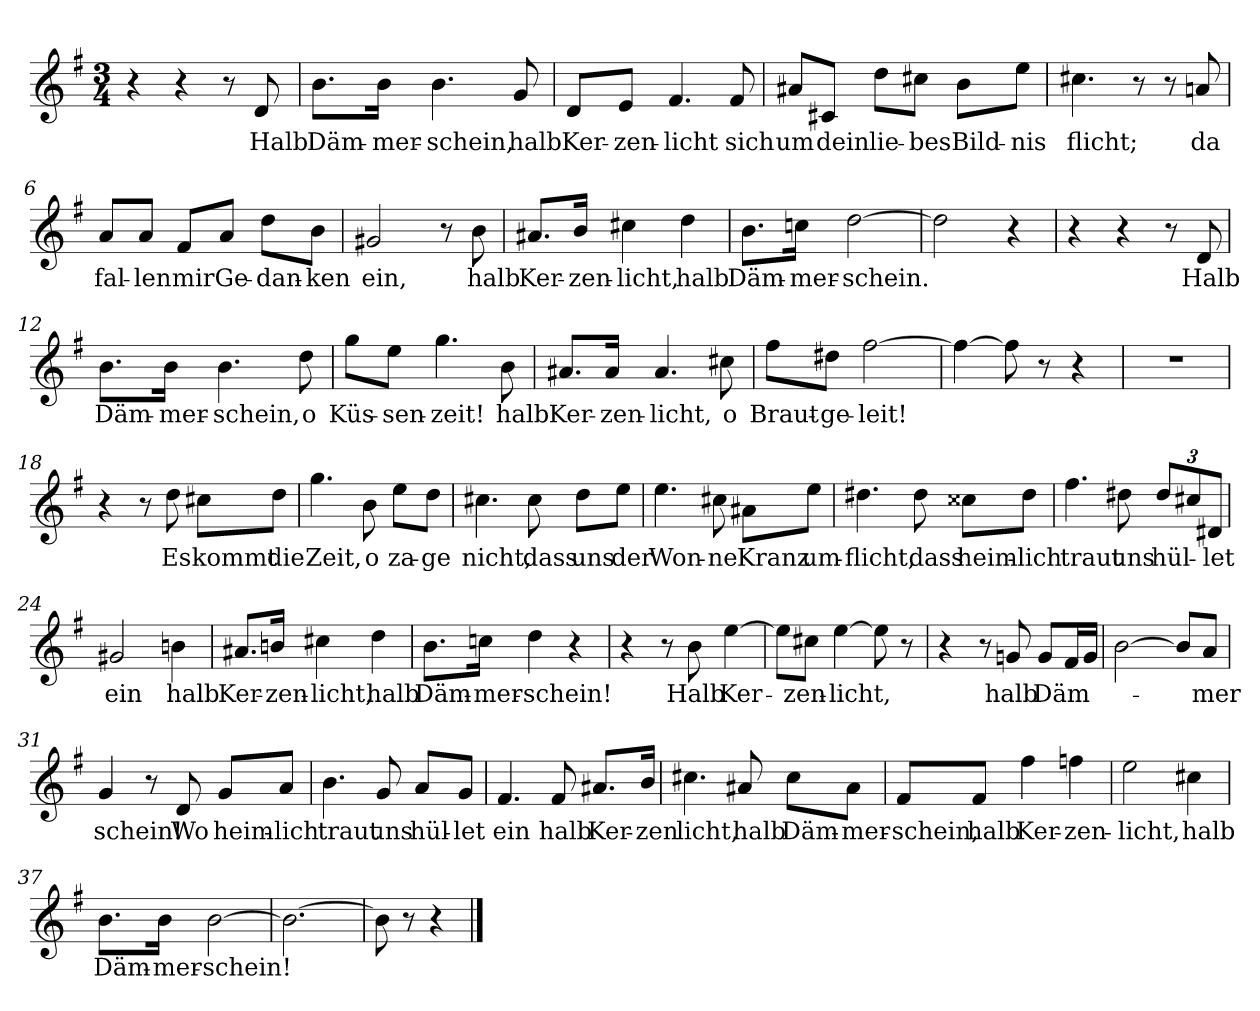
**kern	**text
*part1	*part1
*staff1	*staff1
*clefG2	*
*k[f#]	*
*M3/4	*
=1	=1
4r	.
4r	.
8r	.
!	!LO:LY:b
8d/	Halb
=2	=2
!	!LO:LY:b
8.b\L	Däm-
!	!LO:LY:b
16b\Jk	-mer-
!	!LO:LY:b
4.b\	-schein,
!	!LO:LY:b
8g/	halb
=3	=3
!	!LO:LY:b
8d/L	Ker-
!	!LO:LY:b
8e/J	-zen-
!	!LO:LY:b
4.f#/	-licht
!	!LO:LY:b
8f#/	sich
=4	=4
!	!LO:LY:b
8a#X/L	um
!	!LO:LY:b
8c#X/J	dein
!	!LO:LY:b
8dd\L	lie-
!	!LO:LY:b
8cc#X\J	-bes
!	!LO:LY:b
8b\L	Bild-
!	!LO:LY:b
8ee\J	-nis
=5	=5
!	!LO:LY:b
4.cc#X\	flicht;
8r	.
8r	.
!	!LO:LY:b
8an/	da
!!LO:LB:g=z
=6	=6
!	!LO:LY:b
8a/L	fal-
!	!LO:LY:b
8a/J	-len
!	!LO:LY:b
8f#/L	mir
!	!LO:LY:b
8a/J	Ge-
!	!LO:LY:b
8dd\L	-dan-
!	!LO:LY:b
8b\J	-ken
=7	=7
!	!LO:LY:b
2g#X/	ein,
8r	.
!	!LO:LY:b
8b\	halb
=8	=8
!	!LO:LY:b
8.a#X/L	Ker-
!	!LO:LY:b
16b/Jk	-zen-
!	!LO:LY:b
4cc#X\	-licht,
!	!LO:LY:b
4dd\	halb
=9	=9
!	!LO:LY:b
8.b\L	Däm-
!	!LO:LY:b
16ccn\Jk	-mer-
!	!LO:LY:b
[2dd\	-schein.
=10	=10
2dd\]	.
4r	.
=11	=11
4r	.
4r	.
8r	.
!	!LO:LY:b
8d/	Halb
=12	=12
!	!LO:LY:b
8.b\L	Däm-
!	!LO:LY:b
16b\Jk	-mer-
!	!LO:LY:b
4.b\	-schein,
!	!LO:LY:b
8dd\	o
!!LO:LB:g=z
=13	=13
!	!LO:LY:b
8gg\L	Küs-
!	!LO:LY:b
8ee\J	-sen-
!	!LO:LY:b
4.gg\	-zeit!
!	!LO:LY:b
8b\	halb
=14	=14
!	!LO:LY:b
8.a#X/L	Ker-
!	!LO:LY:b
16a#/Jk	-zen-
!	!LO:LY:b
4.a#/	-licht,
!	!LO:LY:b
8cc#X\	o
=15	=15
!	!LO:LY:b
8ff#\L	Braut-
!	!LO:LY:b
8dd#X\J	-ge-
!	!LO:LY:b
[2ff#\	-leit!
=16	=16
4ff#\_	.
8ff#\]	.
8r	.
4r	.
=17	=17
2.r	.
=18	=18
4r	.
8r	.
!	!LO:LY:b
8dd\	Es
!	!LO:LY:b
8cc#X\L	kommt
!	!LO:LY:b
8dd\J	die
=19	=19
!	!LO:LY:b
4.gg\	Zeit,
!	!LO:LY:b
8b\	o
!	!LO:LY:b
8ee\L	za-
!	!LO:LY:b
8dd\J	-ge
!!LO:LB:g=z
=20	=20
!	!LO:LY:b
4.cc#X\	nicht,
!	!LO:LY:b
8cc#\	dass
!	!LO:LY:b
8dd\L	uns
!	!LO:LY:b
8ee\J	der
=21	=21
!	!LO:LY:b
4.ee\	Won-
!	!LO:LY:b
8cc#X\	-ne
!	!LO:LY:b
8a#X\L	Kranz
!	!LO:LY:b
8ee\J	um-
=22	=22
!	!LO:LY:b
4.dd#X\	flicht,
!	!LO:LY:b
8dd#\	dass
!	!LO:LY:b
8cc##X\L	heim-
!	!LO:LY:b
8dd#\J	-lich
=23	=23
!	!LO:LY:b
4.ff#\	traut
!	!LO:LY:b
8dd#X\	uns
!	!LO:LY:b
12dd#/L	hül-
12cc#X/	.
!	!LO:LY:b
12d#X/J	-let
=24	=24
!	!LO:LY:b
2g#X/	ein
!	!LO:LY:b
4bn\	halb
=25	=25
!	!LO:LY:b
8.a#X/L	Ker-
!	!LO:LY:b
16bn/Jk	-zen-
!	!LO:LY:b
4cc#X\	-licht,
!	!LO:LY:b
4dd\	halb
!!LO:LB:g=z
=26	=26
!	!LO:LY:b
8.b\L	Däm-
!	!LO:LY:b
16ccn\Jk	-mer-
!	!LO:LY:b
4dd\	-schein!
4r	.
=27	=27
4r	.
8r	.
!	!LO:LY:b
8b\	Halb
!	!LO:LY:b
[4ee\	Ker-
=28	=28
8ee\L]	.
!	!LO:LY:b
8cc#X\J	-zen-
!	!LO:LY:b
[4ee\	-licht,
8ee\]	.
8r	.
=29	=29
4r	.
8r	.
!	!LO:LY:b
8gn/	halb
!	!LO:LY:b
8g/L	Däm-
16f#/L	.
16g/JJ	.
=30	=30
[2b\	.
8b/L]	.
!	!LO:LY:b
8a/J	-mer
=31	=31
!	!LO:LY:b
4g/	-schein!
8r	.
!	!LO:LY:b
8d/	Wo
!	!LO:LY:b
8g/L	heim-
!	!LO:LY:b
8a/J	-lich
=32	=32
!	!LO:LY:b
4.b\	traut
!	!LO:LY:b
8g/	uns
!	!LO:LY:b
8a/L	hül-
!	!LO:LY:b
8g/J	-let
!!LO:LB:g=z
=33	=33
!	!LO:LY:b
4.f#/	ein
!	!LO:LY:b
8f#/	halb
!	!LO:LY:b
8.a#X/L	Ker-
!	!LO:LY:b
16b/Jk	-zen
=34	=34
!	!LO:LY:b
4.cc#X\	-licht,
!	!LO:LY:b
8a#X/	halb
!	!LO:LY:b
8cc#\L	Däm-
!	!LO:LY:b
8a#\J	-mer-
=35	=35
!	!LO:LY:b
8f#/L	-schein,
!	!LO:LY:b
8f#/J	halb
!	!LO:LY:b
4ff#\	Ker-
!	!LO:LY:b
4ffn\	-zen-
=36	=36
!	!LO:LY:b
2ee\	-licht,
!	!LO:LY:b
4cc#X\	halb
=37	=37
!	!LO:LY:b
8.b\L	Däm-
!	!LO:LY:b
16b\Jk	-mer-
!	!LO:LY:b
[2b\	-schein!
=38	=38
2.b\_	.
=39	=39
8b\]	.
8r	.
4r	.
==	==
*-	*-
